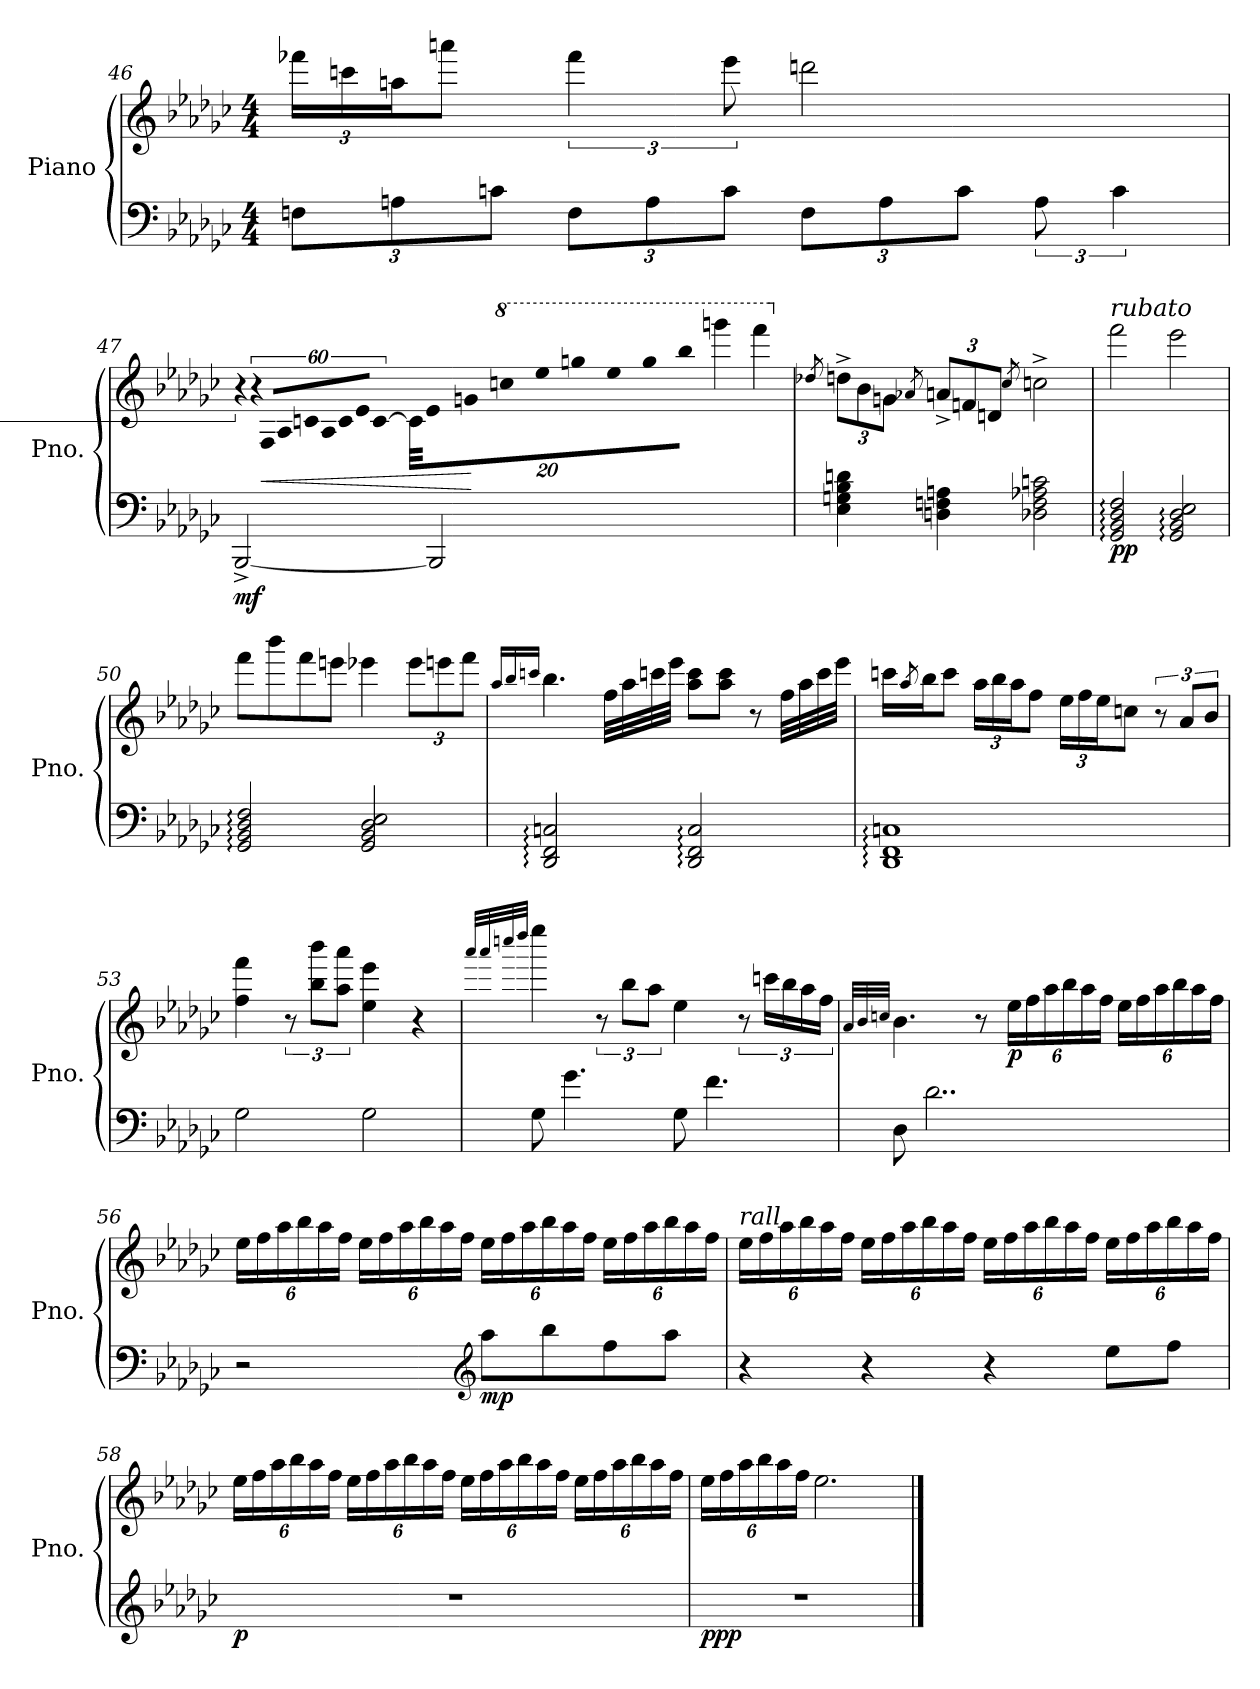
**kern	**kern	**dynam
*part1	*part1	*part1
*staff2	*staff1	*staff1/2
*I"Piano	*	*
*I'Pno.	*	*
!!LO:LB:g=z
*clefF4	*clefG2	*
*k[b-e-a-d-g-c-]	*k[b-e-a-d-g-c-]	*
*M4/4	*M4/4	*
*Xbrackettup	*Xbrackettup	*
=46	=46	=46
12Fn\L	24fff-X\LL	.
.	24cccn\	.
12An\	24aan\J	.
.	8aaan\J	.
12cn\J	.	.
*	*brackettup	*
12F\L	6fff-\	.
12A\	.	.
12c\J	12eee-\	.
12F\L	2dddn\	.
12A\	.	.
12c\J	.	.
*brackettup	*	*
12A\	.	.
6c\	.	.
=47	=47	=47
!	!LO:N:vis=16	!LO:DY:b=2
[2BBB-^/	1920%107r	mf
!	!LO:N:vis=32	!
.	1920%53r	.
!	!LO:N:vis=32	!LO:HP:b
.	1920%53F/LLL	<
!	!LO:N:vis=32	!
.	1920%53A-/	.
!	!LO:N:vis=32	!
.	1920%53cn/	.
!	!LO:N:vis=32	!
.	1920%53A-/	.
!	!LO:N:vis=32	!
.	1920%53c/	.
!	!LO:N:vis=32	!
.	1920%53e-/JJJ	.
.	[960c\	.
.	640%17c\LLL]	.
!	!LO:N:vis=32	!
.	1920%53e-\	.
!	!LO:N:vis=32	!
.	1920%53gn\	.
*	*8va	*
!	!LO:N:vis=32	!
.	1920%53cccn\	.
!	!LO:N:vis=32	!
.	1920%53eee-\	.
!	!LO:N:vis=32	!
.	1920%53gggn\	.
!	!LO:N:vis=32	!
.	1920%53eee-\	.
!	!LO:N:vis=32	!
.	1920%53ggg\	.
!	!LO:N:vis=32	!
.	1920%53bbb-\JJJ	.
.	4ggggn\	.
2BBB-/]	.	.
.	4ffff\	[
*	*X8va	*
.	384ryy	.
!!LO:PB:g=z
=48	=48	=48
.	8qdd-X/	.
*	*Xbrackettup	*
!	!	!LO:DY:b=2
!	!	!LO:DY:n=1:b
4E-\ 4Gn\ 4B-\ 4dn\	12ddn^\L	p mp
.	12b-\	.
.	12gn\J	.
.	8qa-X/	.
4Dn\ 4Fn\ 4An\	12an^/L	.
.	12fn/	.
.	12dn/J	.
.	8qcc-/	.
2D-X\ 2F\ 2A-X\ 2cn\	2ccn^\	.
=49	=49	=49
!	!LO:TX:a:i:t=rubato	!
!	!	!LO:DY:b=2
2GG-/: 2BB-/: 2D-/: 2F/:	2fff\	pp
2GG-/: 2BB-/: 2D-/: 2E-/:	2eee-\	.
=50	=50	=50
2GG-/: 2BB-/: 2D-/: 2F/:	8fff\L	.
.	8bbb-\	.
.	8fff\	.
.	8eeen\J	.
2GG-/ 2BB-/ 2D-/ 2E-/	4eee-X\	.
.	12eee-\L	.
.	12eeen\	.
.	12fff\J	.
!!LO:LB:g=z
=51	=51	=51
.	16qaa-/LL	.
.	16qbb-/	.
.	16qcccn/JJ	.
2DD-/: 2FF/: 2Cn/:	4.bb-\	.
.	32ff\LLL	.
.	32aa-\	.
.	32ccc\	.
.	32eee-\JJJ	.
2DD-/: 2FF/: 2C/:	8aa-\ 8ccc\L	.
.	8aa-\ 8ccc\J	.
.	8r	.
.	32ff\LLL	.
.	32aa-\	.
.	32ccc\	.
.	32eee-\JJJ	.
=52	=52	=52
1DD-: 1FF: 1Cn:	16cccn\LL	.
.	8qaa-/	.
.	16bb-\J	.
.	8ccc\J	.
.	24aa-\LL	.
.	24bb-\	.
.	24aa-\J	.
.	8ff\J	.
.	24ee-\LL	.
.	24ff\	.
.	24ee-\J	.
.	8ccn\J	.
*	*brackettup	*
.	12r	.
.	12a-/L	.
.	12b-/J	.
=53	=53	=53
2G-\	4ff\ 4fff\	.
.	12r	.
.	12bb-\ 12bbb-\L	.
.	12aa-\ 12aaa-\J	.
2G-\	4ee-\ 4eee-\	.
.	4r	.
!!LO:LB:g=z
=54	=54	=54
.	32qaaa-/LLL	.
.	32qaaa-/	.
.	32qccccn/	.
.	32qdddd-/JJJ	.
8G-\	4eeee-\	.
4.g-\	.	.
.	12r	.
.	12bb-\L	.
.	12aa-\J	.
8G-\	4ee-\	.
4.f\	.	.
.	12r	.
.	24cccn\LL	.
.	24bb-\	.
.	24aa-\	.
.	24ff\JJ	.
=55	=55	=55
.	32qa-/LLL	.
.	32qb-/	.
.	32qccn/JJJ	.
8D-\	4.b-\	.
2..d-\	.	.
.	8r	.
*	*Xbrackettup	*
!	!	!LO:DY:b
.	24ee-\LL	p
.	24ff\	.
.	24aa-\	.
.	24bb-\	.
.	24aa-\	.
.	24ff\JJ	.
.	24ee-\LL	.
.	24ff\	.
.	24aa-\	.
.	24bb-\	.
.	24aa-\	.
.	24ff\JJ	.
!!LO:LB:g=z
=56	=56	=56
2r	24ee-\LL	.
.	24ff\	.
.	24aa-\	.
.	24bb-\	.
.	24aa-\	.
.	24ff\JJ	.
.	24ee-\LL	.
.	24ff\	.
.	24aa-\	.
.	24bb-\	.
.	24aa-\	.
.	24ff\JJ	.
*clefG2	*	*
*8va	*	*
!	!	!LO:DY:b=2
8aaa-\L	24ee-\LL	mp
.	24ff\	.
.	24aa-\	.
8bbb-\	24bb-\	.
.	24aa-\	.
.	24ff\JJ	.
8fff\	24ee-\LL	.
.	24ff\	.
.	24aa-\	.
8aaa-\J	24bb-\	.
.	24aa-\	.
.	24ff\JJ	.
!!LO:LB:g=z
=57	=57	=57
!	!LO:TX:a:i:t=rall.	!
4r	24ee-\LL	.
.	24ff\	.
.	24aa-\	.
.	24bb-\	.
.	24aa-\	.
.	24ff\JJ	.
4r	24ee-\LL	.
.	24ff\	.
.	24aa-\	.
.	24bb-\	.
.	24aa-\	.
.	24ff\JJ	.
4r	24ee-\LL	.
.	24ff\	.
.	24aa-\	.
.	24bb-\	.
.	24aa-\	.
.	24ff\JJ	.
8eee-\L	24ee-\LL	.
.	24ff\	.
.	24aa-\	.
8fff\J	24bb-\	.
.	24aa-\	.
.	24ff\JJ	.
!!LO:LB:g=z
=58	=58	=58
*X8va	*	*
!	!	!LO:DY:b=2
1r	24ee-\LL	p
.	24ff\	.
.	24aa-\	.
.	24bb-\	.
.	24aa-\	.
.	24ff\JJ	.
.	24ee-\LL	.
.	24ff\	.
.	24aa-\	.
.	24bb-\	.
.	24aa-\	.
.	24ff\JJ	.
.	24ee-\LL	.
.	24ff\	.
.	24aa-\	.
.	24bb-\	.
.	24aa-\	.
.	24ff\JJ	.
.	24ee-\LL	.
.	24ff\	.
.	24aa-\	.
.	24bb-\	.
.	24aa-\	.
.	24ff\JJ	.
=59	=59	=59
!	!	!LO:DY:b=2
1r	24ee-\LL	ppp
.	24ff\	.
.	24aa-\	.
.	24bb-\	.
.	24aa-\	.
.	24ff\JJ	.
.	2.ee-\	.
==	==	==
*-	*-	*-
